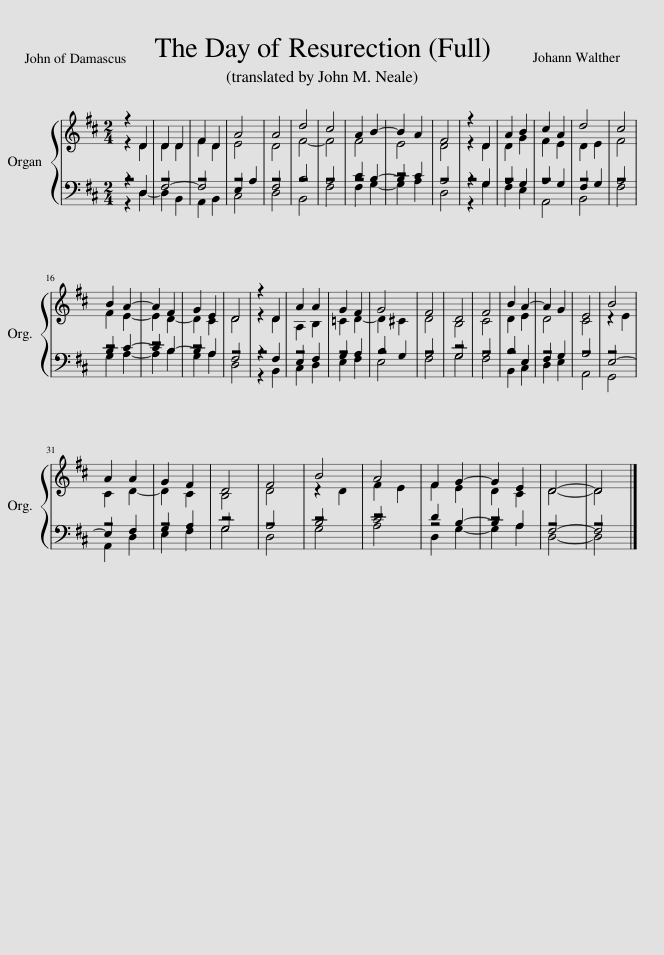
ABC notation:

X:1
%%score { ( 1 2 ) | ( 3 4 ) }
L:1/8
M:2/4
I:linebreak $
K:D
V:1 treble
V:2 treble
V:3 bass
V:4 bass
V:1
 z2 D2 | D2 D2 | F2 D2 | A4 | A4 | %5
 d4 | c4 | A2 B2- | B2 A2 | F4 | %10
 z2 D2 | A2 B2 | c2 A2 | d4 | c4 |$ %15
 B2 A2- | A2 F2 | G2 E2 | D4 | z2 D2 | %20
 A2 A2 | G2 F2 | G4 | F4 | D4 | %25
 F4 | B2 A2- | A2 G2 | E4 | B4 |$ %30
 A2 A2 | G2 F2 | D4 | F4 | B4 | %35
 A4 | F2 G2- | G2 E2 | D4- | D4 |] %40
V:2
 z2 D2 | D2 D2 | F2 D2 | E4 | D4 | %5
 F4- | F4 | F4 | E4 | D4 | %10
 z2 D2 | D2 G2 | F2 E2 | D2 E2 | F4 |$ %15
 F2 E2- | E2 D2- | D2 C2 | D4 | z2 D2 | %20
 A,2 B,2 | =C2 D2- | D2 ^C2 | D4 | B,4 | %25
 C4 | D2 E2 | D4 | C4 | z2 E2 |$ %30
 C2 D2- | D2 C2 | B,4 | D4 | z2 D2 | %35
 F2 E2 | F2 E2 | D2 C2 | D4- | D4 |] %40
V:3
 z2 D,2 | F,4- | F,4 | E,2 A,2 | F,4 | %5
 B,4 | A,4 | C2 B,2- | B,2 C2 | A,4 | %10
 z2 G,2 | A,2 G,2 | A,2 G,2 | F,2 G,2 | A,4 |$ %15
 B,2 C2- | C2 B,2- | B,2 A,2 | F,4 | z2 F,2 | %20
 E,2 F,2 | G,2 A,2 | B,2 G,2 | A,4 | G,4 | %25
 A,4 | B,2 E,2 | F,2 G,2 | A,4 | E,4- |$ %30
 E,2 F,2 | G,2 A,2 | G,4 | A,4 | B,4 | %35
 C4 | D2 B,2- | B,2 A,2 | F,4- | F,4 |] %40
V:4
 z2 D,2- | D,2 B,,2 | A,,2 B,,2 | C,4 | D,4 | %5
 B,,4 | F,4 | F,2 G,2- | G,2 A,2 | D,4 | %10
 z2 G,2 | F,2 E,2 | A,,4 | B,,4 | F,4 |$ %15
 G,2 A,2- | A,2 B,2 | G,2 A,2 | D,4 | z2 B,,2 | %20
 C,2 D,2 | E,2 F,2 | E,4 | F,4 | G,4 | %25
 F,4 | B,,2 C,2 | D,2 E,2 | A,,4 | G,,4 |$ %30
 A,,2 D,2 | E,2 F,2 | G,4 | D,4 | G,4 | %35
 A,4 | D,2 G,2- | G,2 A,2 | D,4- | D,4 |] %40
